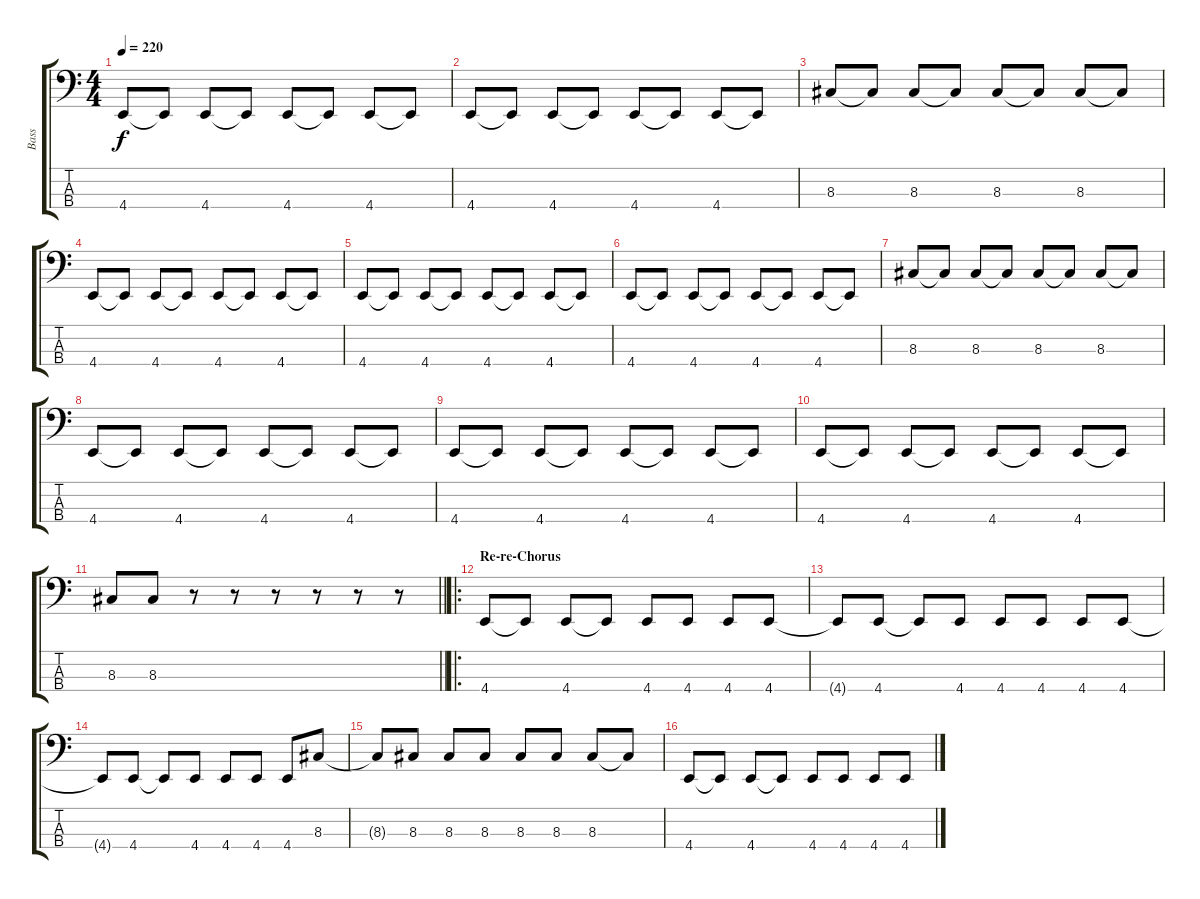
\track ("Bass" "Bass") {instrument electricbasspick}
\staff {score tabs}
\tuning (Eb2 Bb1 F1 C1) {hide}
\ts (4 4)
\tempo 220
\clef f4
\ks c
4.4.8{dy f} 4.4{t}.8 4.4.8 4.4{t}.8 4.4.8 4.4{t}.8 4.4.8 4.4{t}.8 |
4.4.8 4.4{t}.8 4.4.8 4.4{t}.8 4.4.8 4.4{t}.8 4.4.8 4.4{t}.8 |
8.3.8 8.3{t}.8 8.3.8 8.3{t}.8 8.3.8 8.3{t}.8 8.3.8 8.3{t}.8 |
4.4.8 4.4{t}.8 4.4.8 4.4{t}.8 4.4.8 4.4{t}.8 4.4.8 4.4{t}.8 |
4.4.8 4.4{t}.8 4.4.8 4.4{t}.8 4.4.8 4.4{t}.8 4.4.8 4.4{t}.8 |
4.4.8 4.4{t}.8 4.4.8 4.4{t}.8 4.4.8 4.4{t}.8 4.4.8 4.4{t}.8 |
8.3.8 8.3{t}.8 8.3.8 8.3{t}.8 8.3.8 8.3{t}.8 8.3.8 8.3{t}.8 |
4.4.8 4.4{t}.8 4.4.8 4.4{t}.8 4.4.8 4.4{t}.8 4.4.8 4.4{t}.8 |
4.4.8 4.4{t}.8 4.4.8 4.4{t}.8 4.4.8 4.4{t}.8 4.4.8 4.4{t}.8 |
4.4.8 4.4{t}.8 4.4.8 4.4{t}.8 4.4.8 4.4{t}.8 4.4.8 4.4{t}.8 |
\barLineRight lightlight
8.3.8 8.3.8 r.8 r.8 r.8 r.8 r.8 r.8 |
\ro
\section ("" "Re-re-Chorus")
4.4.8 4.4{t}.8 4.4.8 4.4{t}.8 4.4.8 4.4.8 4.4.8 4.4.8 |
4.4{t}.8 4.4.8 4.4{t}.8 4.4.8 4.4.8 4.4.8 4.4.8 4.4.8 |
4.4{t}.8 4.4.8 4.4{t}.8 4.4.8 4.4.8 4.4.8 4.4.8 8.3.8 |
8.3{t}.8 8.3.8 8.3.8 8.3.8 8.3.8 8.3.8 8.3.8 8.3{t}.8 |
4.4.8 4.4{t}.8 4.4.8 4.4{t}.8 4.4.8 4.4.8 4.4.8 4.4.8
